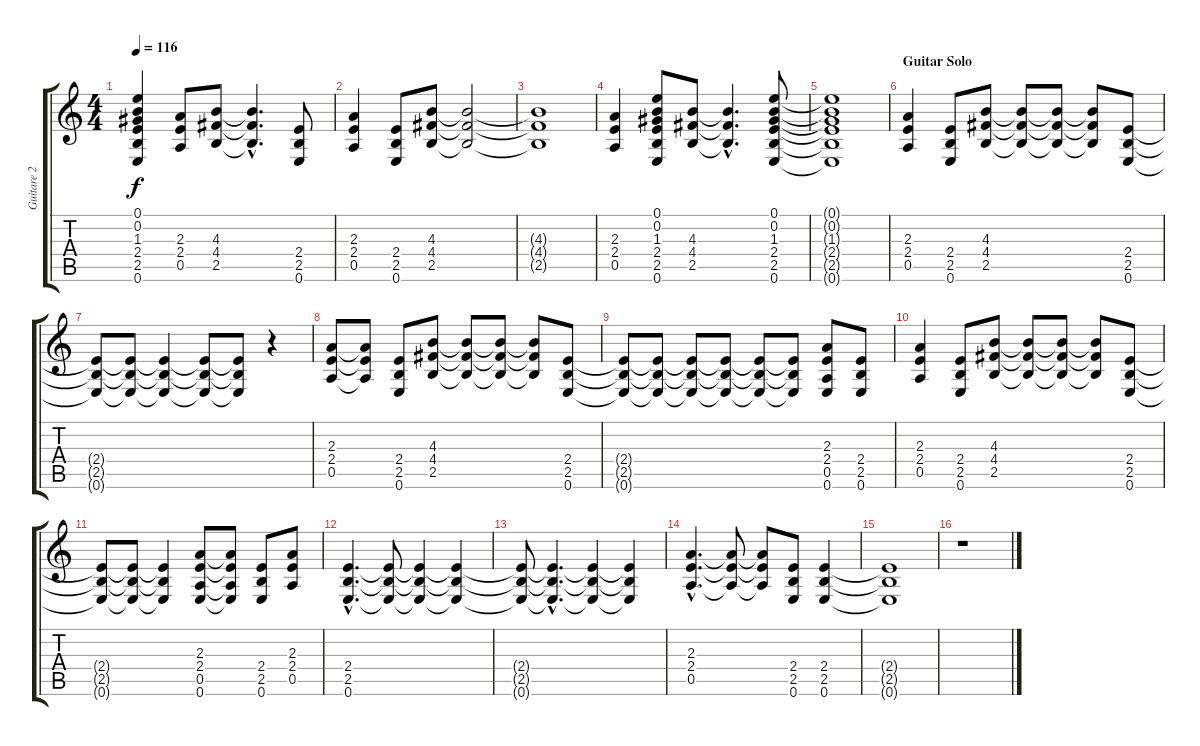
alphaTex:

\track ("Guitare 2" "Guitare 2") {instrument distortionguitar}
\staff {score tabs}
\tuning (E4 B3 G3 D3 A2 E2) {hide}
\ts (4 4)
\tempo 116
\clef g2
\ks c
(0.1 0.2 1.3 2.4 2.5 0.6).4{dy f} (2.3 2.4 0.5).8 (4.3 4.4 2.5).8 (4.3{hac t} 4.4{hac t} 2.5{hac t}).4{d} (2.4 2.5 0.6).8 |
(2.3 2.4 0.5).4 (2.4 2.5 0.6).8 (4.3 4.4 2.5).8 (4.3{t} 4.4{t} 2.5{t}).2 |
(4.3{t} 4.4{t} 2.5{t}).1 |
(2.3 2.4 0.5).4 (0.1 0.2 1.3 2.4 2.5 0.6).8 (4.3 4.4 2.5).8 (4.3{hac t} 4.4{hac t} 2.5{hac t}).4{d} (0.1 0.2 1.3 2.4 2.5 0.6).8 |
(0.1{t} 0.2{t} 1.3{t} 2.4{t} 2.5{t} 0.6{t}).1 |
\section ("" "Guitar Solo")
(2.3 2.4 0.5).4 (2.4 2.5 0.6).8 (4.3 4.4 2.5).8 (4.3{t} 4.4{t} 2.5{t}).8 (4.3{t} 4.4{t} 2.5{t}).8 (4.3{t} 4.4{t} 2.5{t}).8 (2.4 2.5 0.6).8 |
(2.4{t} 2.5{t} 0.6{t}).8 (2.4{t} 2.5{t} 0.6{t}).8 (2.4{t} 2.5{t} 0.6{t}).4 (2.4{t} 2.5{t} 0.6{t}).8 (2.4{t} 2.5{t} 0.6{t}).8 r.4 |
(2.3 2.4 0.5).8 (2.3{t} 2.4{t} 0.5{t}).8 (2.4 2.5 0.6).8 (4.3 4.4 2.5).8 (4.3{t} 4.4{t} 2.5{t}).8 (4.3{t} 4.4{t} 2.5{t}).8 (4.3{t} 4.4{t} 2.5{t}).8 (2.4 2.5 0.6).8 |
(2.4{t} 2.5{t} 0.6{t}).8 (2.4{t} 2.5{t} 0.6{t}).8 (2.4{t} 2.5{t} 0.6{t}).8 (2.4{t} 2.5{t} 0.6{t}).8 (2.4{t} 2.5{t} 0.6{t}).8 (2.4{t} 2.5{t} 0.6{t}).8 (2.3 2.4 0.5 0.6).8 (2.4 2.5 0.6).8 |
(2.3 2.4 0.5).4 (2.4 2.5 0.6).8 (4.3 4.4 2.5).8 (4.3{t} 4.4{t} 2.5{t}).8 (4.3{t} 4.4{t} 2.5{t}).8 (4.3{t} 4.4{t} 2.5{t}).8 (2.4 2.5 0.6).8 |
(2.4{t} 2.5{t} 0.6{t}).8 (2.4{t} 2.5{t} 0.6{t}).8 (2.4{t} 2.5{t} 0.6{t}).4 (2.3 2.4 0.5 0.6).8 (2.3{t} 2.4{t} 0.5{t} 0.6{t}).8 (2.4 2.5 0.6).8 (2.3 2.4 0.5).8 |
(2.4{hac} 2.5{hac} 0.6{hac}).4{d} (2.4{t} 2.5{t} 0.6{t}).8 (2.4{t} 2.5{t} 0.6{t}).4 (2.4{t} 2.5{t} 0.6{t}).4 |
(2.4{t} 2.5{t} 0.6{t}).8 (2.4{hac t} 2.5{hac t} 0.6{hac t}).4{d} (2.4{t} 2.5{t} 0.6{t}).4 (2.4{t} 2.5{t} 0.6{t}).4 |
(2.3{hac} 2.4{hac} 0.5{hac}).4{d} (2.3{t} 2.4{t} 0.5{t}).8 (2.3{t} 2.4{t} 0.5{t}).8 (2.4 2.5 0.6).8 (2.4 2.5 0.6).4 |
(2.4{t} 2.5{t} 0.6{t}).1 |
r.1
